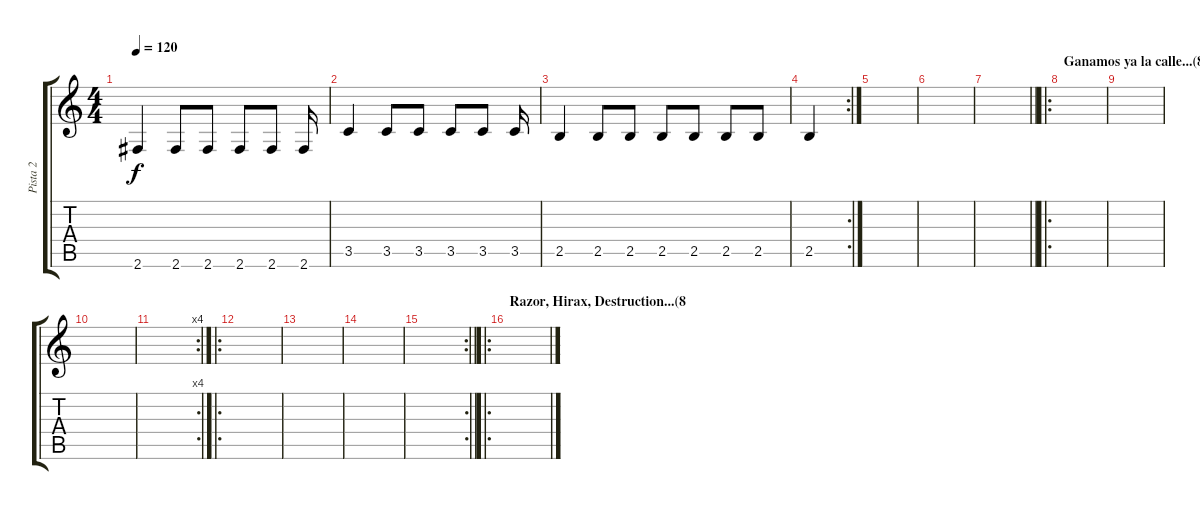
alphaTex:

\track ("Pista 2" "Pista 2") {instrument electricbasspick}
\staff {score tabs}
\tuning (E4 B3 G3 D3 A2 E2) {hide}
\ts (4 4)
\tempo 120
\clef g2
\ks c
2.6.4{dy f} 2.6.8 2.6.8 2.6.8 2.6.8 2.6.16 |
3.5.4 3.5.8 3.5.8 3.5.8 3.5.8 3.5.16 |
2.5.4 2.5.8 2.5.8 2.5.8 2.5.8 2.5.8 2.5.8 |
\rc 2
2.5.4 |
|
|
\barLineRight lightlight
|
\ro
\section ("" "Ganamos ya la calle...(8")
|
|
|
\rc 4
|
\ro
|
|
|
\rc 2
\barLineRight lightlight
|
\ro
\section ("" "Razor, Hirax, Destruction...(8")
